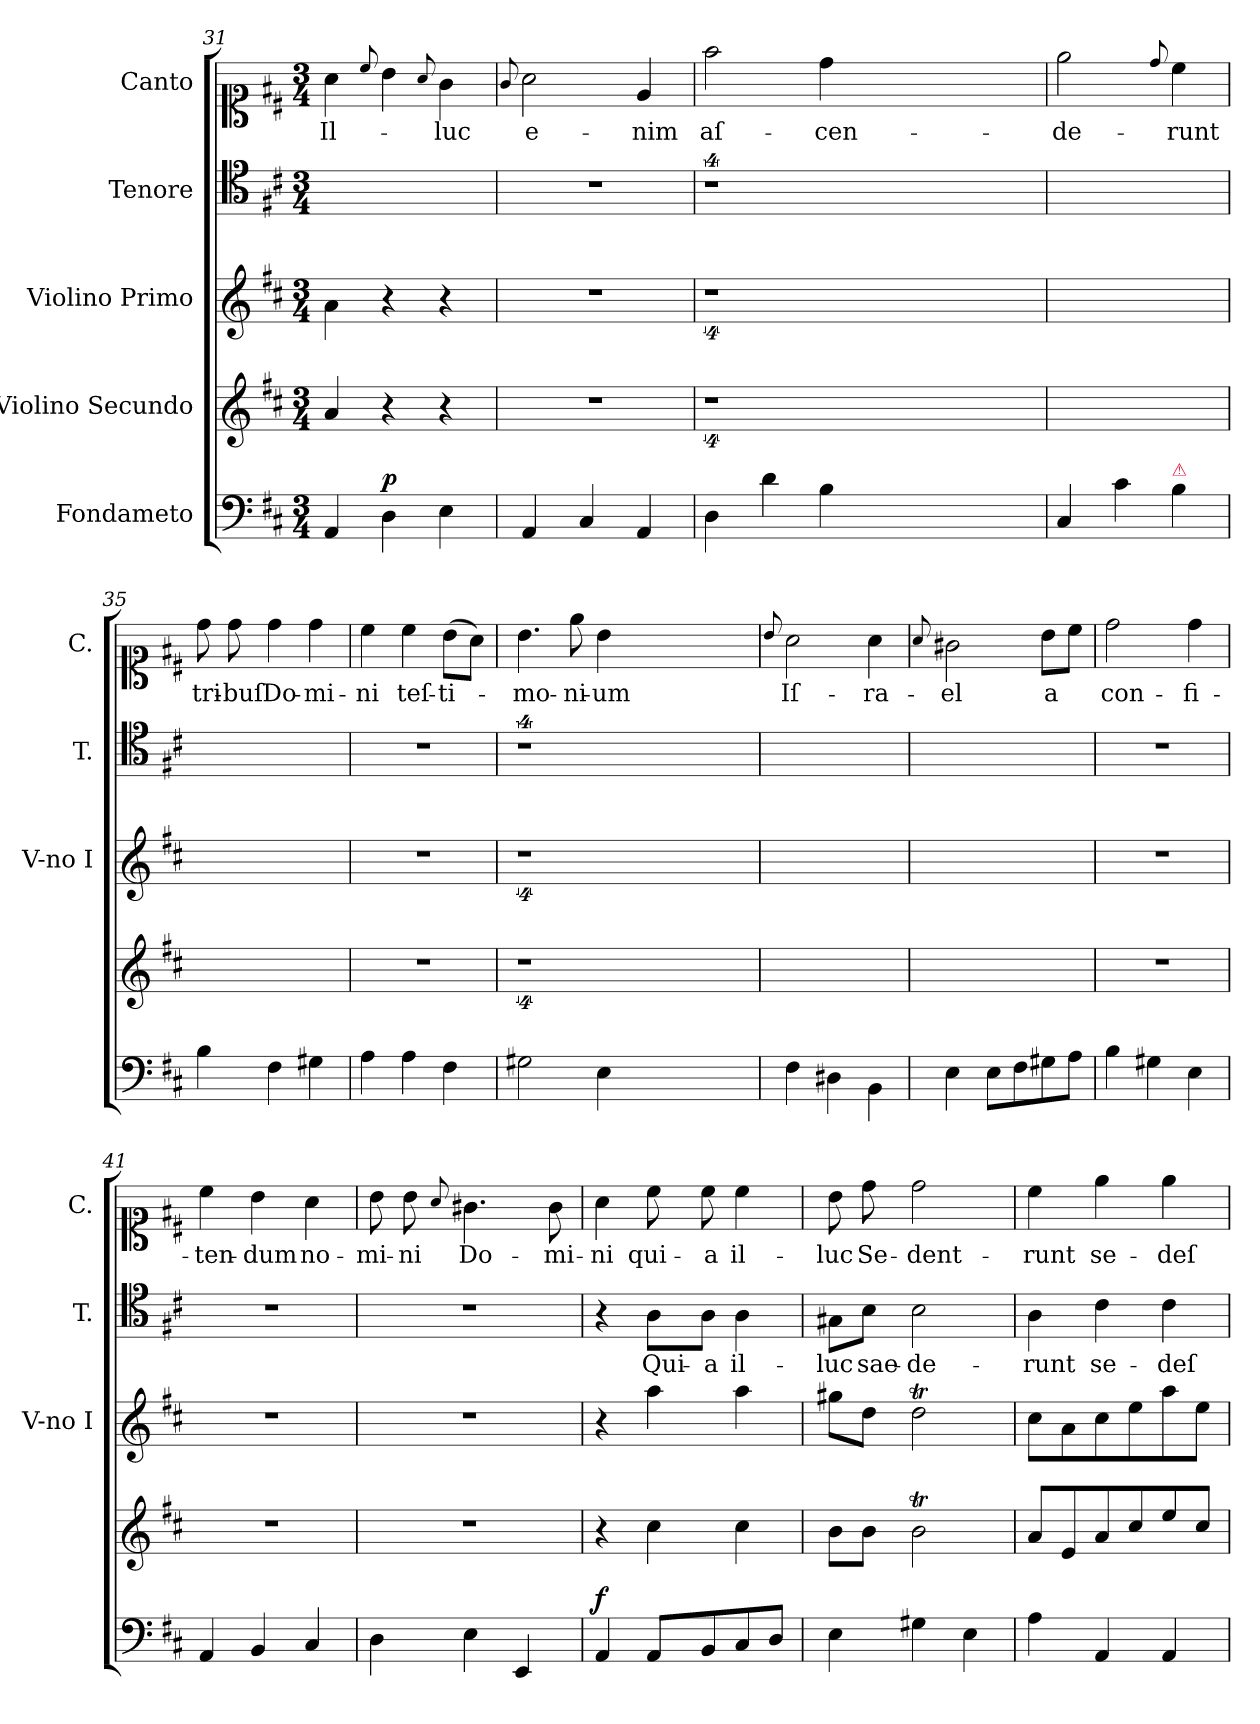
**kern	**dynam	**kern	**kern	**kern	**text	**kern	**text
*part5	*part5	*part4	*part3	*part2	*part2	*part1	*part1
*staff5	*staff5	*staff4	*staff3	*staff2	*staff2	*staff1	*staff1
*I"Fondameto	*	*I"Violino Secundo	*I"Violino Primo	*I"Tenore	*	*I"Canto	*
*	*	*	*I'V-no I	*I'T.	*	*I'C.	*
*clefF4	*	*clefG2	*clefG2	*clefC4	*	*clefC1	*
*k[f#c#]	*	*k[f#c#]	*k[f#c#]	*k[f#c#]	*	*k[f#c#]	*
*D:	*	*D:	*D:	*D:	*	*D:	*
*M3/4	*	*M3/4	*M3/4	*M3/4	*	*M3/4	*
=31	=31	=31	=31	=31	=31	=31	=31
4AA/	.	4a/	4a\	2.ryy	.	4a\	Il-
.	.	.	.	.	.	8qqcc#/	.
!	!LO:DY:a	!	!	!	!	!	!
4D\	p	4r	4r	.	.	4b\	.
.	.	.	.	.	.	8qqa/	.
4E\	.	4r	4r	.	.	4g\	-luc
=32	=32	=32	=32	=32	=32	=32	=32
.	.	.	.	.	.	8qqg/	.
4AA/	.	2.r	2.r	2.r	.	2a\	e-
4C#/	.	.	.	.	.	.	.
4AA/	.	.	.	.	.	4e/	-nim
=33	=33	=33	=33	=33	=33	=33	=33
4D\	.	4%9r	4%9r	4%9r	.	2ff#\	aſ-
4d\	.	.	.	.	.	.	.
4B\	.	.	.	.	.	4dd\	-cen-
1.ryy	.	.	.	.	.	1.ryy	.
=34	=34	=34	=34	=34	=34	=34	=34
4C#/	.	2.ryy	2.ryy	2.ryy	.	2ee\	-de-
4c#\	.	.	.	.	.	.	.
.	.	.	.	.	.	8qqdd/	.
!LO:TX:a:color=crimson:t=⚠	!	!	!	!	!	!	!
4B\	.	.	.	.	.	4cc#\	-runt
=35	=35	=35	=35	=35	=35	=35	=35
4B\	.	2.ryy	2.ryy	2.ryy	.	8dd\	tri-
.	.	.	.	.	.	8dd\	-buſ
4F#\	.	.	.	.	.	4dd\	Do-
4G#X\	.	.	.	.	.	4dd\	-mi-
=36	=36	=36	=36	=36	=36	=36	=36
4A\	.	2.r	2.r	2.r	.	4cc#\	-ni
4A\	.	.	.	.	.	4cc#\	teſ-
4F#\	.	.	.	.	.	(8b\L	-ti-
.	.	.	.	.	.	8a\J)	.
=37	=37	=37	=37	=37	=37	=37	=37
2G#X\	.	4%9r	4%9r	4%9r	.	4.b\	-mo-
.	.	.	.	.	.	8ee\	-ni-
4E\	.	.	.	.	.	4b\	-um
1.ryy	.	.	.	.	.	1.ryy	.
=38	=38	=38	=38	=38	=38	=38	=38
.	.	.	.	.	.	8qqb/	.
4F#\	.	2.ryy	2.ryy	2.ryy	.	2a\	Iſ-
4D#X\	.	.	.	.	.	.	.
4BB\	.	.	.	.	.	4a\	-ra-
=39	=39	=39	=39	=39	=39	=39	=39
.	.	.	.	.	.	8qqa/	.
4E\	.	2.ryy	2.ryy	2.ryy	.	2g#X\	-el
8E\L	.	.	.	.	.	.	.
8F#\	.	.	.	.	.	.	.
8G#X\	.	.	.	.	.	8b\L	a
8A\J	.	.	.	.	.	8cc#\J	.
=40	=40	=40	=40	=40	=40	=40	=40
4B\	.	2.r	2.r	2.r	.	2dd\	con-
4G#X\	.	.	.	.	.	.	.
4E\	.	.	.	.	.	4dd\	-fi-
=41	=41	=41	=41	=41	=41	=41	=41
4AA/	.	2.r	2.r	2.r	.	4cc#\	-ten-
4BB/	.	.	.	.	.	4b\	-dum
4C#/	.	.	.	.	.	4a\	no-
=42	=42	=42	=42	=42	=42	=42	=42
4D\	.	2.r	2.r	2.r	.	8b\	-mi-
.	.	.	.	.	.	8b\	-ni
.	.	.	.	.	.	8qqa/	.
4E\	.	.	.	.	.	4.g#X\	Do-
4EE/	.	.	.	.	.	.	.
.	.	.	.	.	.	8g#\	-mi-
=43	=43	=43	=43	=43	=43	=43	=43
!	!LO:DY:a	!	!	!	!	!	!
4AA/	f	4r	4r	4r	.	4a\	-ni
8AA/L	.	4cc#\	4aa\	8A\L	Qui-	8cc#\	qui-
8BB/	.	.	.	8A\J	-a	8cc#\	-a
8C#/	.	4cc#\	4aa\	4A\	il-	4cc#\	il-
8D/J	.	.	.	.	.	.	.
=44	=44	=44	=44	=44	=44	=44	=44
4E\	.	8b\L	8gg#X\L	8G#X\L	-luc	8b\	-luc
.	.	8b\J	8dd\J	8B\J	sae-	8dd\	Se-
4G#X\	.	2bT\	2ddT\	2B\	-de-	2dd\	-dent-
4E\	.	.	.	.	.	.	.
=45	=45	=45	=45	=45	=45	=45	=45
4A\	.	8a/L	8cc#\L	4A\	-runt	4cc#\	-runt
.	.	8e/	8a\	.	.	.	.
4AA/	.	8a/	8cc#\	4c#\	se-	4ee\	se-
.	.	8cc#/	8ee\	.	.	.	.
4AA/	.	8ee/	8aa\	4c#\	-deſ	4ee\	-deſ
.	.	8cc#/J	8ee\J	.	.	.	.
=	=	=	=	=	=	=	=
*-	*-	*-	*-	*-	*-	*-	*-
